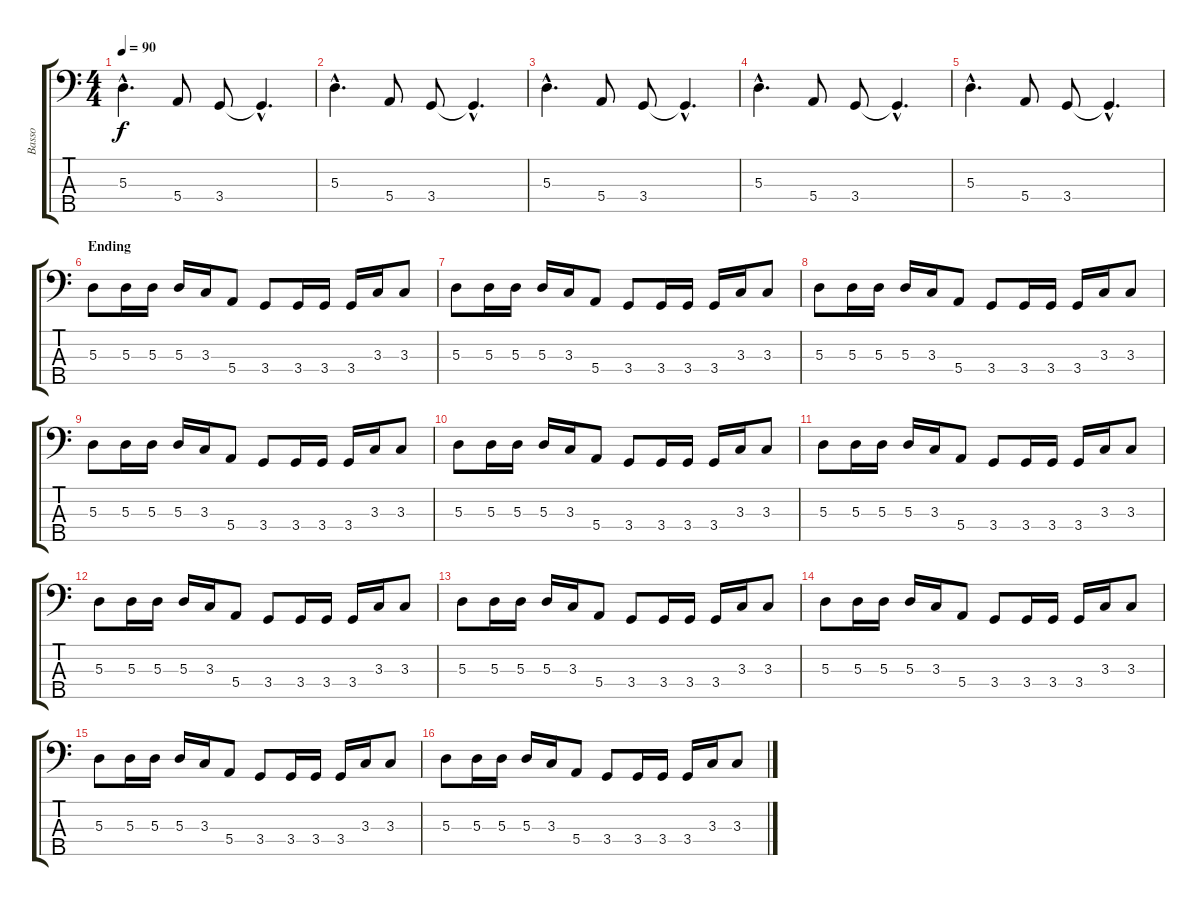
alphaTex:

\track ("Basso" "Basso") {instrument electricbassfinger}
\staff {score tabs}
\tuning (G2 D2 A1 E1 B0) {hide}
\ts (4 4)
\tempo 90
\clef f4
\ks c
5.3{hac}.4{d dy f} 5.4.8 3.4.8 3.4{hac t}.4{d} |
5.3{hac}.4{d} 5.4.8 3.4.8 3.4{hac t}.4{d} |
5.3{hac}.4{d} 5.4.8 3.4.8 3.4{hac t}.4{d} |
5.3{hac}.4{d} 5.4.8 3.4.8 3.4{hac t}.4{d} |
5.3{hac}.4{d} 5.4.8 3.4.8 3.4{hac t}.4{d} |
\section ("" "Ending")
5.3.8 5.3.16 5.3.16 5.3.16 3.3.16 5.4.8 3.4.8 3.4.16 3.4.16 3.4.16 3.3.16 3.3.8 |
5.3.8 5.3.16 5.3.16 5.3.16 3.3.16 5.4.8 3.4.8 3.4.16 3.4.16 3.4.16 3.3.16 3.3.8 |
5.3.8 5.3.16 5.3.16 5.3.16 3.3.16 5.4.8 3.4.8 3.4.16 3.4.16 3.4.16 3.3.16 3.3.8 |
5.3.8 5.3.16 5.3.16 5.3.16 3.3.16 5.4.8 3.4.8 3.4.16 3.4.16 3.4.16 3.3.16 3.3.8 |
5.3.8 5.3.16 5.3.16 5.3.16 3.3.16 5.4.8 3.4.8 3.4.16 3.4.16 3.4.16 3.3.16 3.3.8 |
5.3.8 5.3.16 5.3.16 5.3.16 3.3.16 5.4.8 3.4.8 3.4.16 3.4.16 3.4.16 3.3.16 3.3.8 |
5.3.8 5.3.16 5.3.16 5.3.16 3.3.16 5.4.8 3.4.8 3.4.16 3.4.16 3.4.16 3.3.16 3.3.8 |
5.3.8 5.3.16 5.3.16 5.3.16 3.3.16 5.4.8 3.4.8 3.4.16 3.4.16 3.4.16 3.3.16 3.3.8 |
5.3.8 5.3.16 5.3.16 5.3.16 3.3.16 5.4.8 3.4.8 3.4.16 3.4.16 3.4.16 3.3.16 3.3.8 |
5.3.8 5.3.16 5.3.16 5.3.16 3.3.16 5.4.8 3.4.8 3.4.16 3.4.16 3.4.16 3.3.16 3.3.8 |
5.3.8 5.3.16 5.3.16 5.3.16 3.3.16 5.4.8 3.4.8 3.4.16 3.4.16 3.4.16 3.3.16 3.3.8
